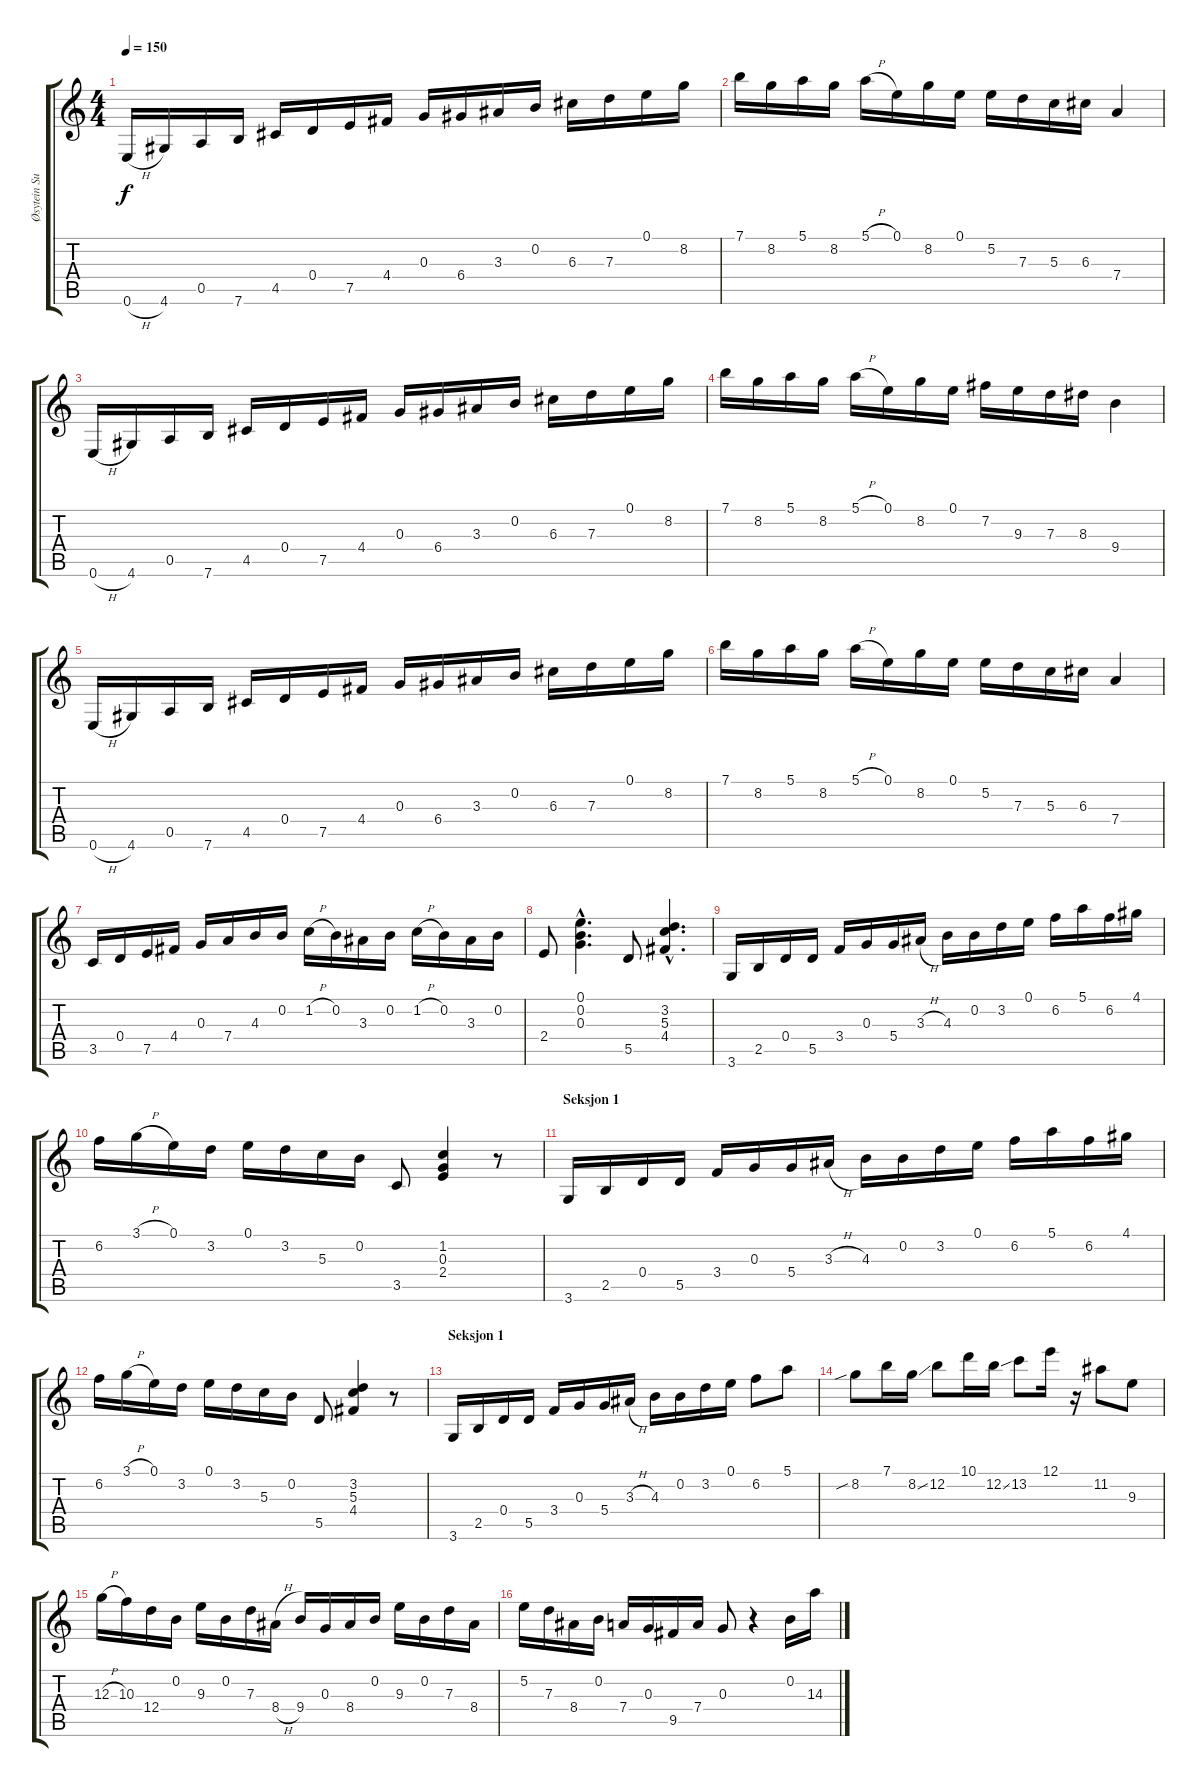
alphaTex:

\track ("Øsytein Sunde" "Øsytein Su") {instrument acousticguitarnylon}
\staff {score tabs}
\tuning (E4 B3 G3 D3 A2 E2) {hide}
\ts (4 4)
\tempo 150
\clef g2
\ks c
0.6{h}.16{dy f} 4.6.16 0.5.16 7.6.16 4.5.16 0.4.16 7.5.16 4.4.16 0.3.16 6.4.16 3.3.16 0.2.16 6.3.16 7.3.16 0.1.16 8.2.16 |
7.1.16 8.2.16 5.1.16 8.2.16 5.1{h}.16 0.1.16 8.2.16 0.1.16 5.2.16 7.3.16 5.3.16 6.3.16 7.4.4 |
0.6{h}.16 4.6.16 0.5.16 7.6.16 4.5.16 0.4.16 7.5.16 4.4.16 0.3.16 6.4.16 3.3.16 0.2.16 6.3.16 7.3.16 0.1.16 8.2.16 |
7.1.16 8.2.16 5.1.16 8.2.16 5.1{h}.16 0.1.16 8.2.16 0.1.16 7.2.16 9.3.16 7.3.16 8.3.16 9.4.4 |
0.6{h}.16 4.6.16 0.5.16 7.6.16 4.5.16 0.4.16 7.5.16 4.4.16 0.3.16 6.4.16 3.3.16 0.2.16 6.3.16 7.3.16 0.1.16 8.2.16 |
7.1.16 8.2.16 5.1.16 8.2.16 5.1{h}.16 0.1.16 8.2.16 0.1.16 5.2.16 7.3.16 5.3.16 6.3.16 7.4.4 |
3.5.16 0.4.16 7.5.16 4.4.16 0.3.16 7.4.16 4.3.16 0.2.16 1.2{h}.16 0.2.16 3.3.16 0.2.16 1.2{h}.16 0.2.16 3.3.16 0.2.16 |
2.4.8 (0.1{hac} 0.2{hac} 0.3{hac}).4{d} 5.5.8 (3.2{hac} 5.3{hac} 4.4{hac}).4{d} |
3.6.16 2.5.16 0.4.16 5.5.16 3.4.16 0.3.16 5.4.16 3.3{h}.16 4.3.16 0.2.16 3.2.16 0.1.16 6.2.16 5.1.16 6.2.16 4.1.16 |
6.2.16 3.1{h}.16 0.1.16 3.2.16 0.1.16 3.2.16 5.3.16 0.2.16 3.5.8 (1.2 0.3 2.4).4 r.8 |
\section ("" "Seksjon 1")
3.6.16 2.5.16 0.4.16 5.5.16 3.4.16 0.3.16 5.4.16 3.3{h}.16 4.3.16 0.2.16 3.2.16 0.1.16 6.2.16 5.1.16 6.2.16 4.1.16 |
6.2.16 3.1{h}.16 0.1.16 3.2.16 0.1.16 3.2.16 5.3.16 0.2.16 5.5.8 (3.2 5.3 4.4).4 r.8 |
\section ("" "Seksjon 1")
3.6.16 2.5.16 0.4.16 5.5.16 3.4.16 0.3.16 5.4.16 3.3{h}.16 4.3.16 0.2.16 3.2.16 0.1.16 6.2.8 5.1.8 |
8.2{sib}.8 7.1.16 8.2{ss}.16 12.2.8 10.1.16 12.2{ss}.16 13.2.8 12.1.16 r.16 11.2.8 9.3.8 |
12.3{h}.16 10.3.16 12.4.16 0.2.16 9.3.16 0.2.16 7.3.16 8.4{h}.16 9.4.16 0.3.16 8.4.16 0.2.16 9.3.16 0.2.16 7.3.16 8.4.16 |
5.2.16 7.3.16 8.4.16 0.2.16 7.4.16 0.3.16 9.5.16 7.4.16 0.3.8 r.4 0.2.16 14.3.16
